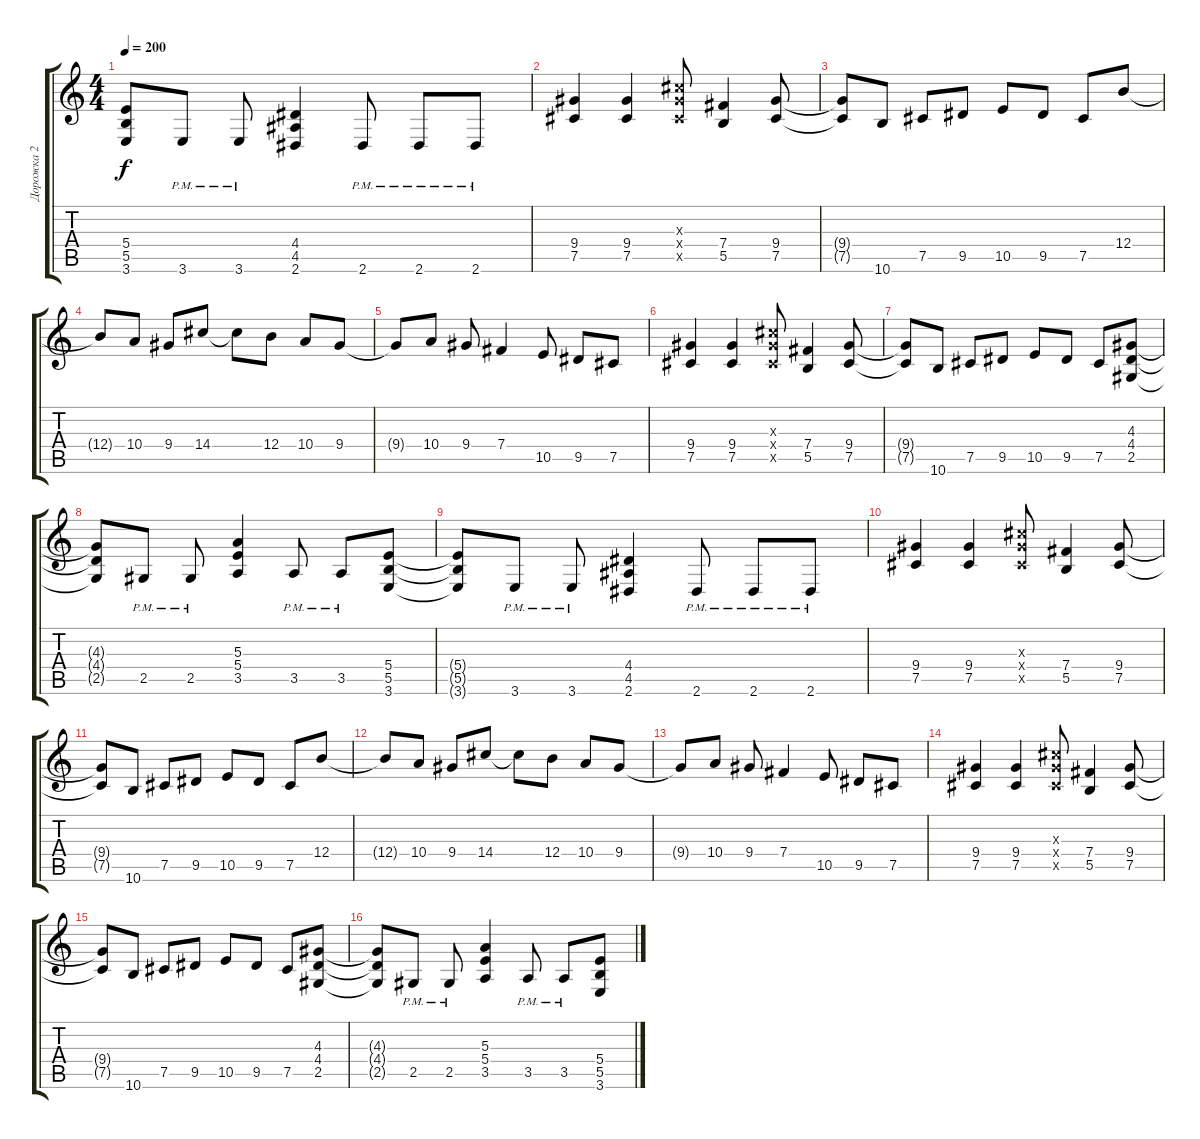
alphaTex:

\track ("Дорожка 2" "Дорожка 2") {instrument overdrivenguitar}
\staff {score tabs}
\tuning (Db4 Ab3 E3 B2 Gb2 Db2) {hide}
\ts (4 4)
\tempo 200
\clef g2
\ks c
(5.4{t} 5.5{t} 3.6{t}).8{dy f} 3.6{pm}.8 3.6{pm}.8 (4.4 4.5 2.6).4 2.6{pm}.8 2.6{pm}.8 2.6{pm}.8 |
(9.4 7.5).4 (9.4 7.5).4 (9.3{x} 9.4{x} 7.5{x}).8 (7.4 5.5).4 (9.4 7.5).8 |
(9.4{t} 7.5{t}).8 10.6.8 7.5.8 9.5.8 10.5.8 9.5.8 7.5.8 12.4.8 |
12.4{t}.8 10.4.8 9.4.8 14.4.8 14.4{t}.8 12.4.8 10.4.8 9.4.8 |
9.4{t}.8 10.4.8 9.4.8 7.4.4 10.5.8 9.5.8 7.5.8 |
(9.4 7.5).4 (9.4 7.5).4 (9.3{x} 9.4{x} 7.5{x}).8 (7.4 5.5).4 (9.4 7.5).8 |
(9.4{t} 7.5{t}).8 10.6.8 7.5.8 9.5.8 10.5.8 9.5.8 7.5.8 (4.3 4.4 2.5).8 |
(4.3{t} 4.4{t} 2.5{t}).8 2.5{pm}.8 2.5{pm}.8 (5.3 5.4 3.5).4 3.5{pm}.8 3.5{pm}.8 (5.4 5.5 3.6).8 |
(5.4{t} 5.5{t} 3.6{t}).8 3.6{pm}.8 3.6{pm}.8 (4.4 4.5 2.6).4 2.6{pm}.8 2.6{pm}.8 2.6{pm}.8 |
(9.4 7.5).4 (9.4 7.5).4 (9.3{x} 9.4{x} 7.5{x}).8 (7.4 5.5).4 (9.4 7.5).8 |
(9.4{t} 7.5{t}).8 10.6.8 7.5.8 9.5.8 10.5.8 9.5.8 7.5.8 12.4.8 |
12.4{t}.8 10.4.8 9.4.8 14.4.8 14.4{t}.8 12.4.8 10.4.8 9.4.8 |
9.4{t}.8 10.4.8 9.4.8 7.4.4 10.5.8 9.5.8 7.5.8 |
(9.4 7.5).4 (9.4 7.5).4 (9.3{x} 9.4{x} 7.5{x}).8 (7.4 5.5).4 (9.4 7.5).8 |
(9.4{t} 7.5{t}).8 10.6.8 7.5.8 9.5.8 10.5.8 9.5.8 7.5.8 (4.3 4.4 2.5).8 |
(4.3{t} 4.4{t} 2.5{t}).8 2.5{pm}.8 2.5{pm}.8 (5.3 5.4 3.5).4 3.5{pm}.8 3.5{pm}.8 (5.4 5.5 3.6).8
